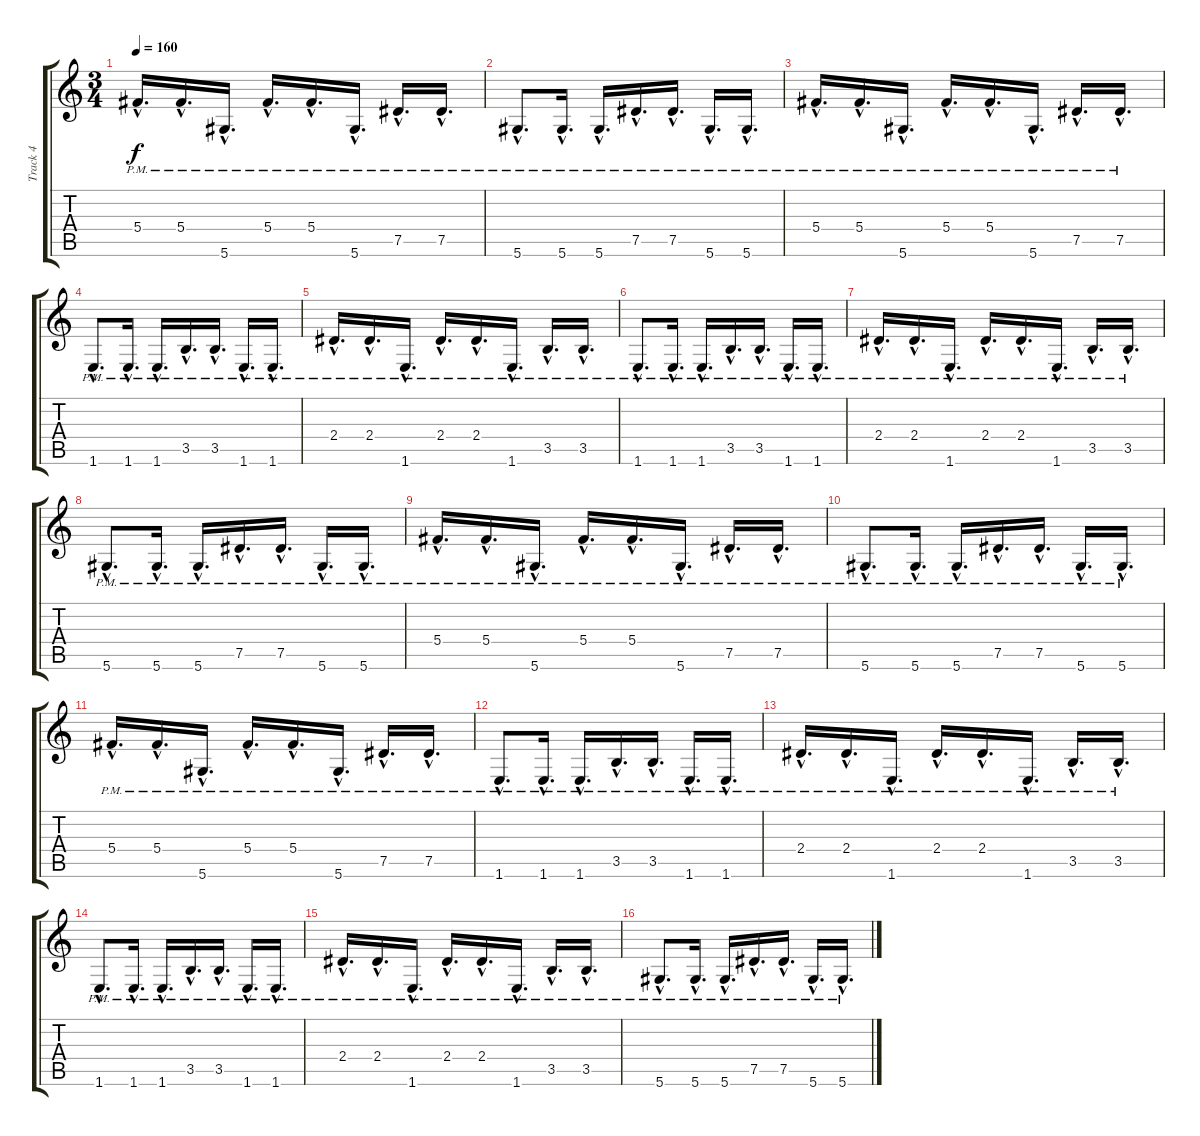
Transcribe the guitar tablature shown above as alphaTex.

\track ("Track 4" "Track 4") {instrument electricguitarmuted}
\staff {score tabs}
\tuning (Eb4 Bb3 Gb3 Db3 Ab2 Eb2) {hide}
\ts (3 4)
\tempo 160
\clef g2
\ks c
5.4{hac pm}.16{d dy f} 5.4{hac pm}.16{d} 5.6{hac pm}.16{d} 5.4{hac pm}.16{d} 5.4{hac pm}.16{d} 5.6{hac pm}.16{d} 7.5{hac pm}.16{d} 7.5{hac pm}.16{d} |
5.6{hac pm}.8{d} 5.6{hac pm}.16{d} 5.6{hac pm}.16{d} 7.5{hac pm}.16{d} 7.5{hac pm}.16{d} 5.6{hac pm}.16{d} 5.6{hac pm}.16{d} |
5.4{hac pm}.16{d} 5.4{hac pm}.16{d} 5.6{hac pm}.16{d} 5.4{hac pm}.16{d} 5.4{hac pm}.16{d} 5.6{hac pm}.16{d} 7.5{hac pm}.16{d} 7.5{hac pm}.16{d} |
1.6{hac pm}.8{d} 1.6{hac pm}.16{d} 1.6{hac pm}.16{d} 3.5{hac pm}.16{d} 3.5{hac pm}.16{d} 1.6{hac pm}.16{d} 1.6{hac pm}.16{d} |
2.4{hac pm}.16{d} 2.4{hac pm}.16{d} 1.6{hac pm}.16{d} 2.4{hac pm}.16{d} 2.4{hac pm}.16{d} 1.6{hac pm}.16{d} 3.5{hac pm}.16{d} 3.5{hac pm}.16{d} |
1.6{hac pm}.8{d} 1.6{hac pm}.16{d} 1.6{hac pm}.16{d} 3.5{hac pm}.16{d} 3.5{hac pm}.16{d} 1.6{hac pm}.16{d} 1.6{hac pm}.16{d} |
2.4{hac pm}.16{d} 2.4{hac pm}.16{d} 1.6{hac pm}.16{d} 2.4{hac pm}.16{d} 2.4{hac pm}.16{d} 1.6{hac pm}.16{d} 3.5{hac pm}.16{d} 3.5{hac pm}.16{d} |
5.6{hac pm}.8{d} 5.6{hac pm}.16{d} 5.6{hac pm}.16{d} 7.5{hac pm}.16{d} 7.5{hac pm}.16{d} 5.6{hac pm}.16{d} 5.6{hac pm}.16{d} |
5.4{hac pm}.16{d} 5.4{hac pm}.16{d} 5.6{hac pm}.16{d} 5.4{hac pm}.16{d} 5.4{hac pm}.16{d} 5.6{hac pm}.16{d} 7.5{hac pm}.16{d} 7.5{hac pm}.16{d} |
5.6{hac pm}.8{d} 5.6{hac pm}.16{d} 5.6{hac pm}.16{d} 7.5{hac pm}.16{d} 7.5{hac pm}.16{d} 5.6{hac pm}.16{d} 5.6{hac pm}.16{d} |
5.4{hac pm}.16{d} 5.4{hac pm}.16{d} 5.6{hac pm}.16{d} 5.4{hac pm}.16{d} 5.4{hac pm}.16{d} 5.6{hac pm}.16{d} 7.5{hac pm}.16{d} 7.5{hac pm}.16{d} |
1.6{hac pm}.8{d} 1.6{hac pm}.16{d} 1.6{hac pm}.16{d} 3.5{hac pm}.16{d} 3.5{hac pm}.16{d} 1.6{hac pm}.16{d} 1.6{hac pm}.16{d} |
2.4{hac pm}.16{d} 2.4{hac pm}.16{d} 1.6{hac pm}.16{d} 2.4{hac pm}.16{d} 2.4{hac pm}.16{d} 1.6{hac pm}.16{d} 3.5{hac pm}.16{d} 3.5{hac pm}.16{d} |
1.6{hac pm}.8{d} 1.6{hac pm}.16{d} 1.6{hac pm}.16{d} 3.5{hac pm}.16{d} 3.5{hac pm}.16{d} 1.6{hac pm}.16{d} 1.6{hac pm}.16{d} |
2.4{hac pm}.16{d} 2.4{hac pm}.16{d} 1.6{hac pm}.16{d} 2.4{hac pm}.16{d} 2.4{hac pm}.16{d} 1.6{hac pm}.16{d} 3.5{hac pm}.16{d} 3.5{hac pm}.16{d} |
5.6{hac pm}.8{d} 5.6{hac pm}.16{d} 5.6{hac pm}.16{d} 7.5{hac pm}.16{d} 7.5{hac pm}.16{d} 5.6{hac pm}.16{d} 5.6{hac pm}.16{d}
